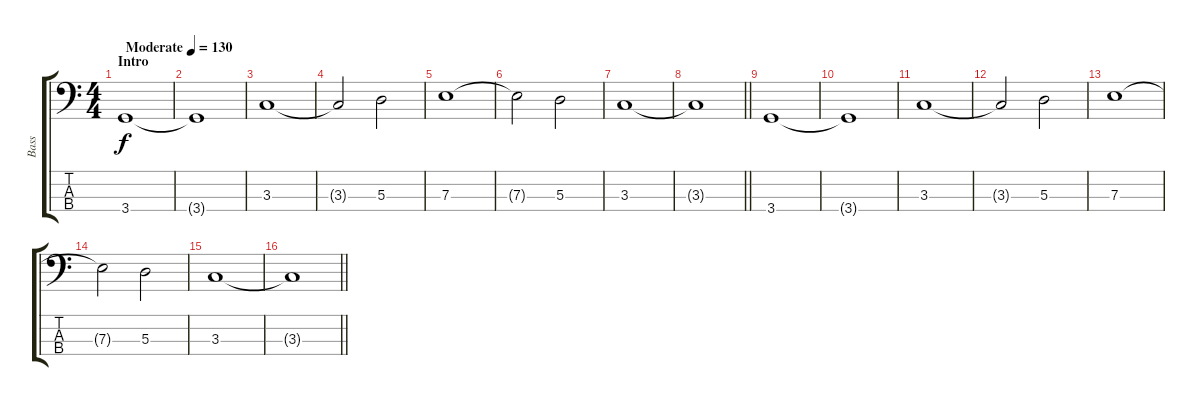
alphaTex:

\track ("Bass" "Bass") {instrument electricbassfinger}
\staff {score tabs}
\tuning (G2 D2 A1 E1) {hide}
\ts (4 4)
\section ("" "Intro")
\tempo (130 "Moderate")
\clef f4
\ks c
3.4.1{dy f instrument electricbassfinger} |
3.4{t}.1 |
3.3.1 |
3.3{t}.2 5.3.2 |
7.3.1 |
7.3{t}.2 5.3.2 |
3.3.1 |
\barLineRight lightlight
3.3{t}.1 |
\section ("" "")
3.4.1 |
3.4{t}.1 |
3.3.1 |
3.3{t}.2 5.3.2 |
7.3.1 |
7.3{t}.2 5.3.2 |
3.3.1 |
\barLineRight lightlight
3.3{t}.1
